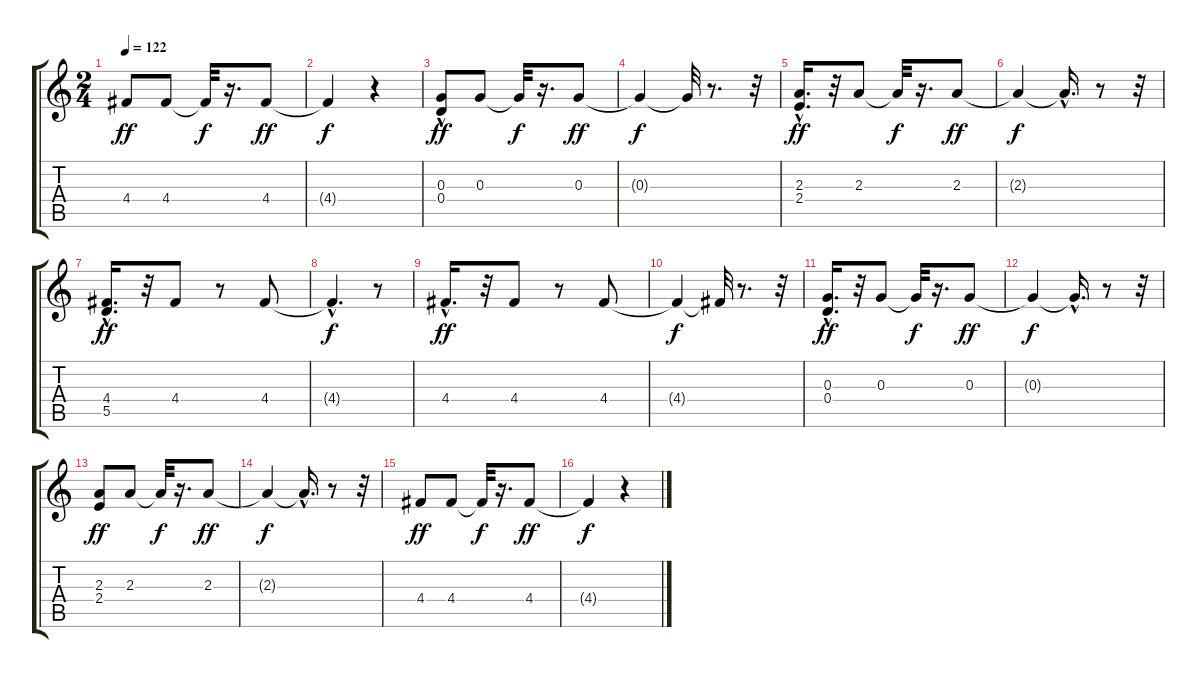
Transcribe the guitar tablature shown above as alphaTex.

\track "" {instrument acousticguitarsteel}
\staff {score tabs}
\tuning (E4 B3 G3 D3 A2 E2) {hide}
\ts (2 4)
\tempo 122
\clef g2
\ks c
4.4.8{dy ff} 4.4.8 4.4{t}.32{dy f} r.16{d} 4.4.8{dy ff} |
4.4{t}.4{dy f} r.4 |
(0.3 0.4{hac}).8{dy ff} 0.3.8 0.3{t}.32{dy f} r.16{d} 0.3.8{dy ff} |
0.3{t}.4{dy f} 0.3{t}.32 r.8{d} r.32 |
(2.3{hac} 2.4{hac}).16{d dy ff} r.32 2.3.8 2.3{t}.32{dy f} r.16{d} 2.3.8{dy ff} |
2.3{t}.4{dy f} 2.3{hac t}.16{d} r.8 r.32 |
(4.4{hac} 5.5{hac}).16{d dy ff} r.32 4.4.8 r.8 4.4.8 |
4.4{hac t}.4{d dy f} r.8 |
4.4{hac}.16{d dy ff} r.32 4.4.8 r.8 4.4.8 |
4.4{t}.4{dy f} 4.4{t}.32 r.8{d} r.32 |
(0.3{hac} 0.4{hac}).16{d dy ff} r.32 0.3.8 0.3{t}.32{dy f} r.16{d} 0.3.8{dy ff} |
0.3{t}.4{dy f} 0.3{hac t}.16{d} r.8 r.32 |
(2.3 2.4).8{dy ff} 2.3.8 2.3{t}.32{dy f} r.16{d} 2.3.8{dy ff} |
2.3{t}.4{dy f} 2.3{hac t}.16{d} r.8 r.32 |
4.4.8{dy ff} 4.4.8 4.4{t}.32{dy f} r.16{d} 4.4.8{dy ff} |
4.4{t}.4{dy f} r.4
